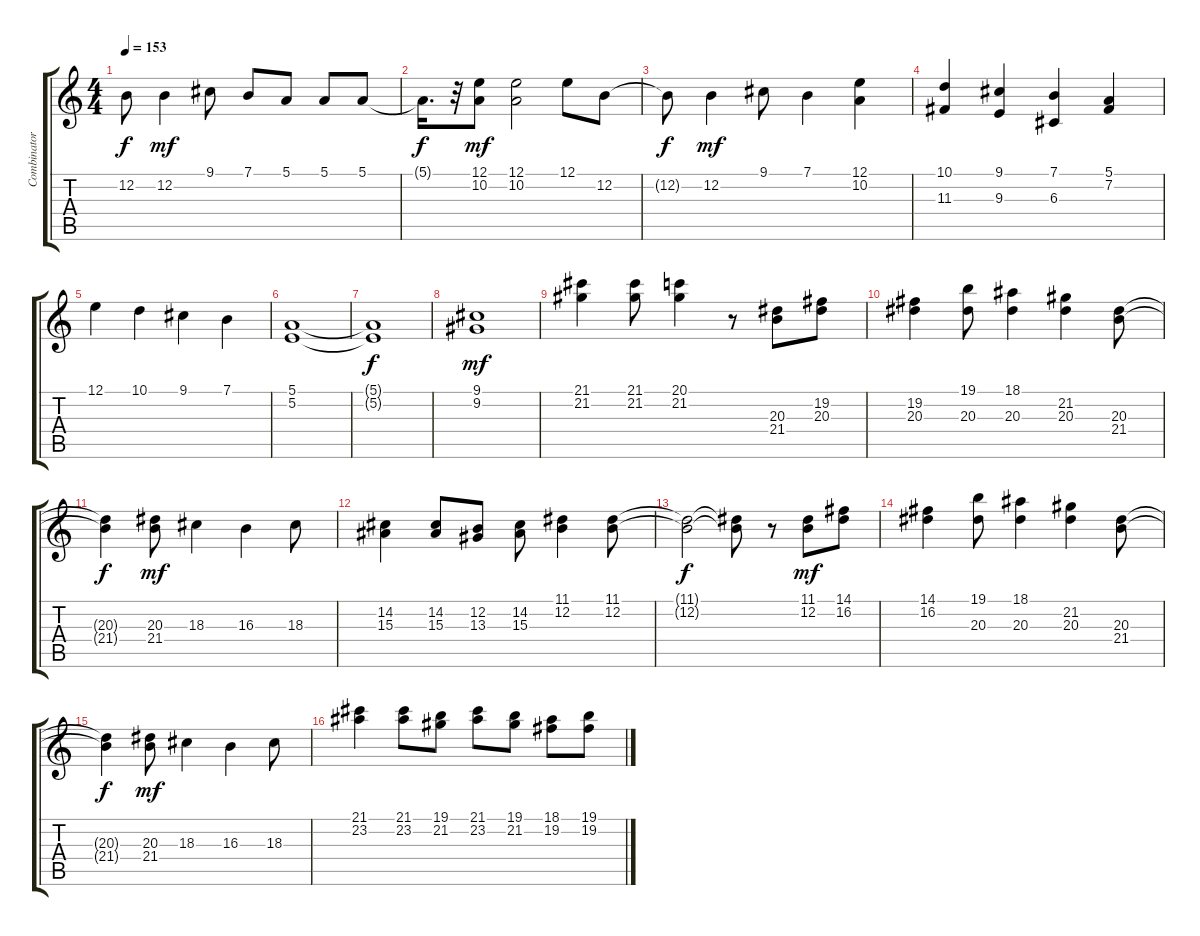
\track ("Combinator 1 (Staff 1)" "Combinator") {instrument acousticgrandpiano}
\staff {score tabs}
\tuning (E4 B3 G3 D3 A2 E2) {hide}
\ts (4 4)
\tempo 153
\clef g2
\ks c
12.2{t}.8{dy f} 12.2.4{dy mf} 9.1.8 7.1.8 5.1.8 5.1.8 5.1.8 |
5.1{t}.16{d dy f} r.32 (12.1 10.2).8{dy mf} (12.1 10.2).2 12.1.8 12.2.8 |
12.2{t}.8{dy f} 12.2.4{dy mf} 9.1.8 7.1.4 (12.1 10.2).4 |
(10.1 11.3).4 (9.1 9.3).4 (7.1 6.3).4 (5.1 7.2).4 |
12.1.4 10.1.4 9.1.4 7.1.4 |
(5.1 5.2).1 |
(5.1{t} 5.2{t}).1{dy f} |
(9.1 9.2).1{dy mf} |
(21.1 21.2).4 (21.1 21.2).8 (20.1 21.2).4 r.8 (20.3 21.4).8 (19.2 20.3).8 |
(19.2 20.3).4 (19.1 20.3).8 (18.1 20.3).4 (21.2 20.3).4 (20.3 21.4).8 |
(20.3{t} 21.4{t}).4{dy f} (20.3 21.4).8{dy mf} 18.3.4 16.3.4 18.3.8 |
(14.2 15.3).4 (14.2 15.3).8 (12.2 13.3).8 (14.2 15.3).8 (11.1 12.2).4 (11.1 12.2).8 |
(11.1{t} 12.2{t}).2{dy f} (11.1{t} 12.2{t}).8 r.8 (11.1 12.2).8{dy mf} (14.1 16.2).8 |
(14.1 16.2).4 (19.1 20.3).8 (18.1 20.3).4 (21.2 20.3).4 (20.3 21.4).8 |
(20.3{t} 21.4{t}).4{dy f} (20.3 21.4).8{dy mf} 18.3.4 16.3.4 18.3.8 |
(21.1 23.2).4 (21.1 23.2).8 (19.1 21.2).8 (21.1 23.2).8 (19.1 21.2).8 (18.1 19.2).8 (19.1 19.2).8
